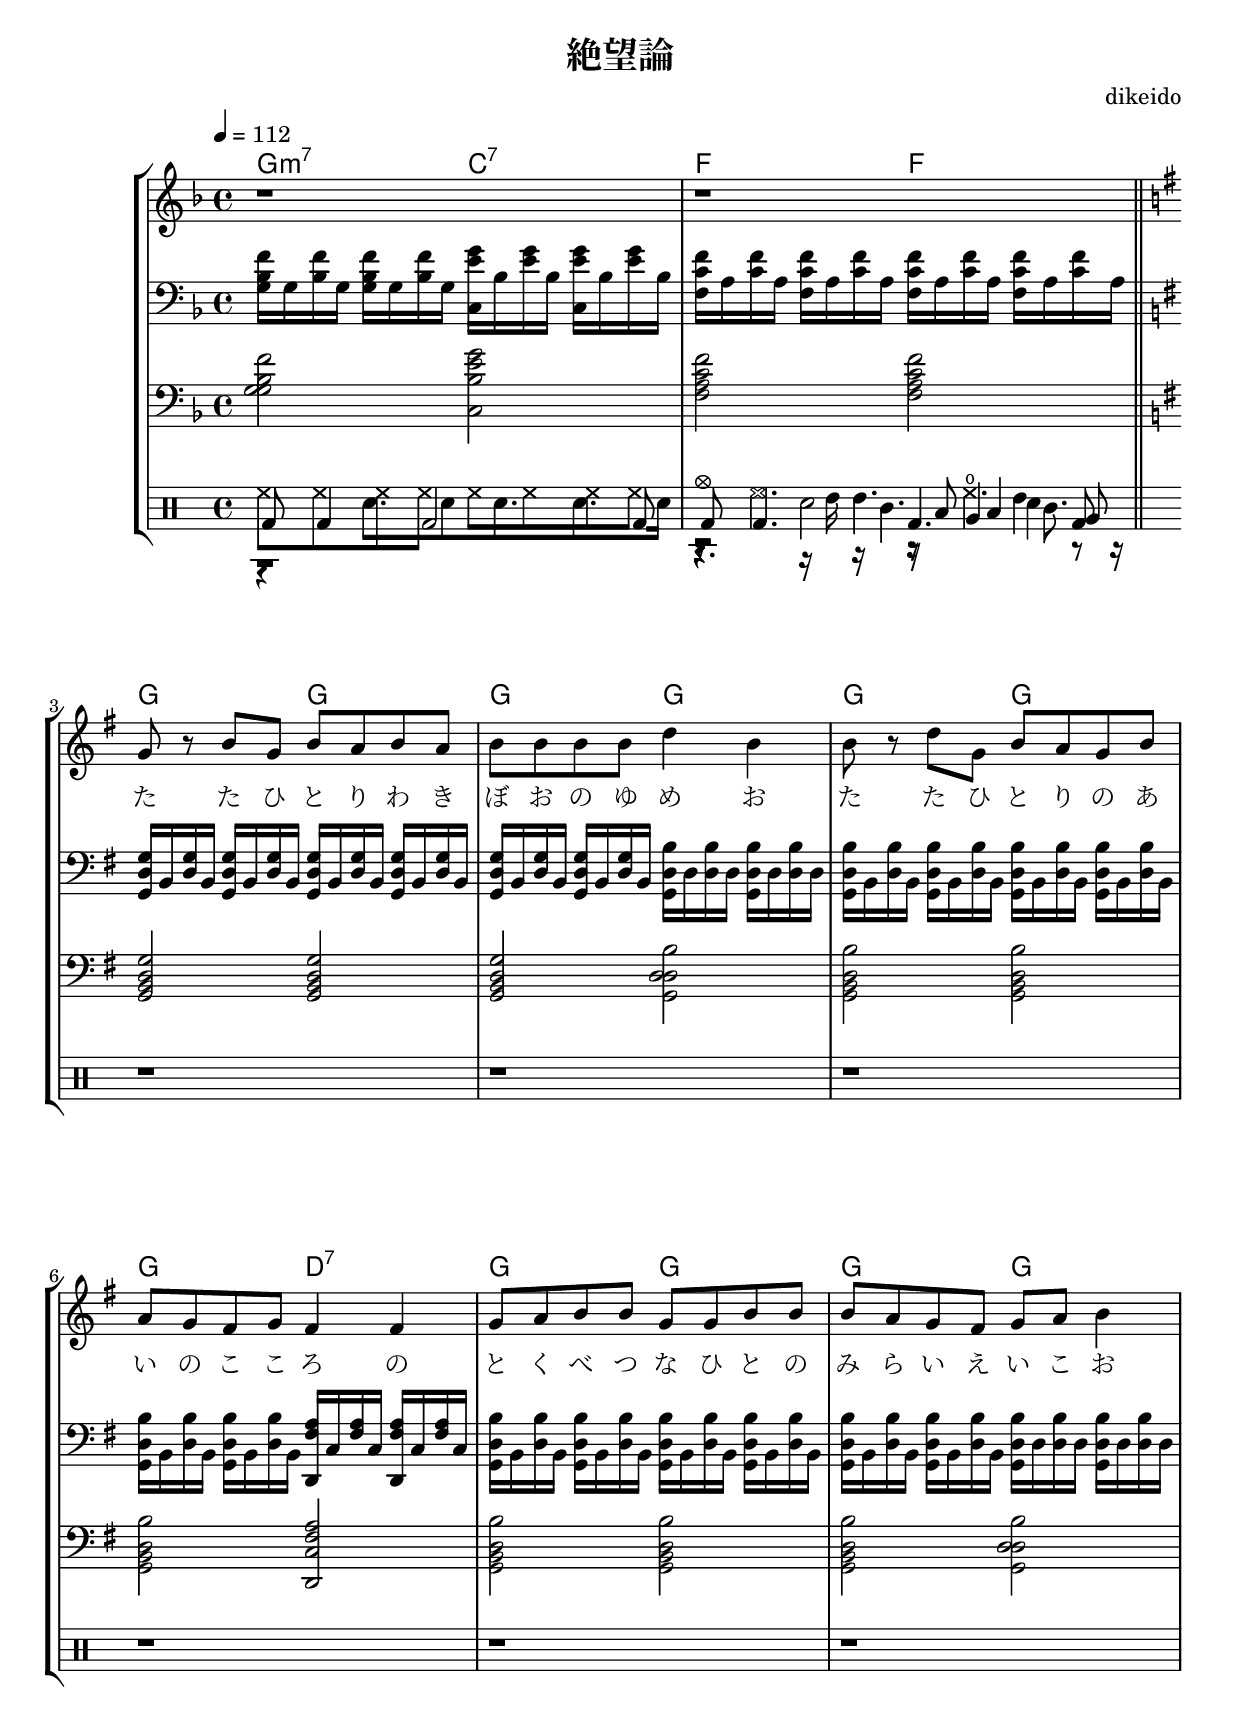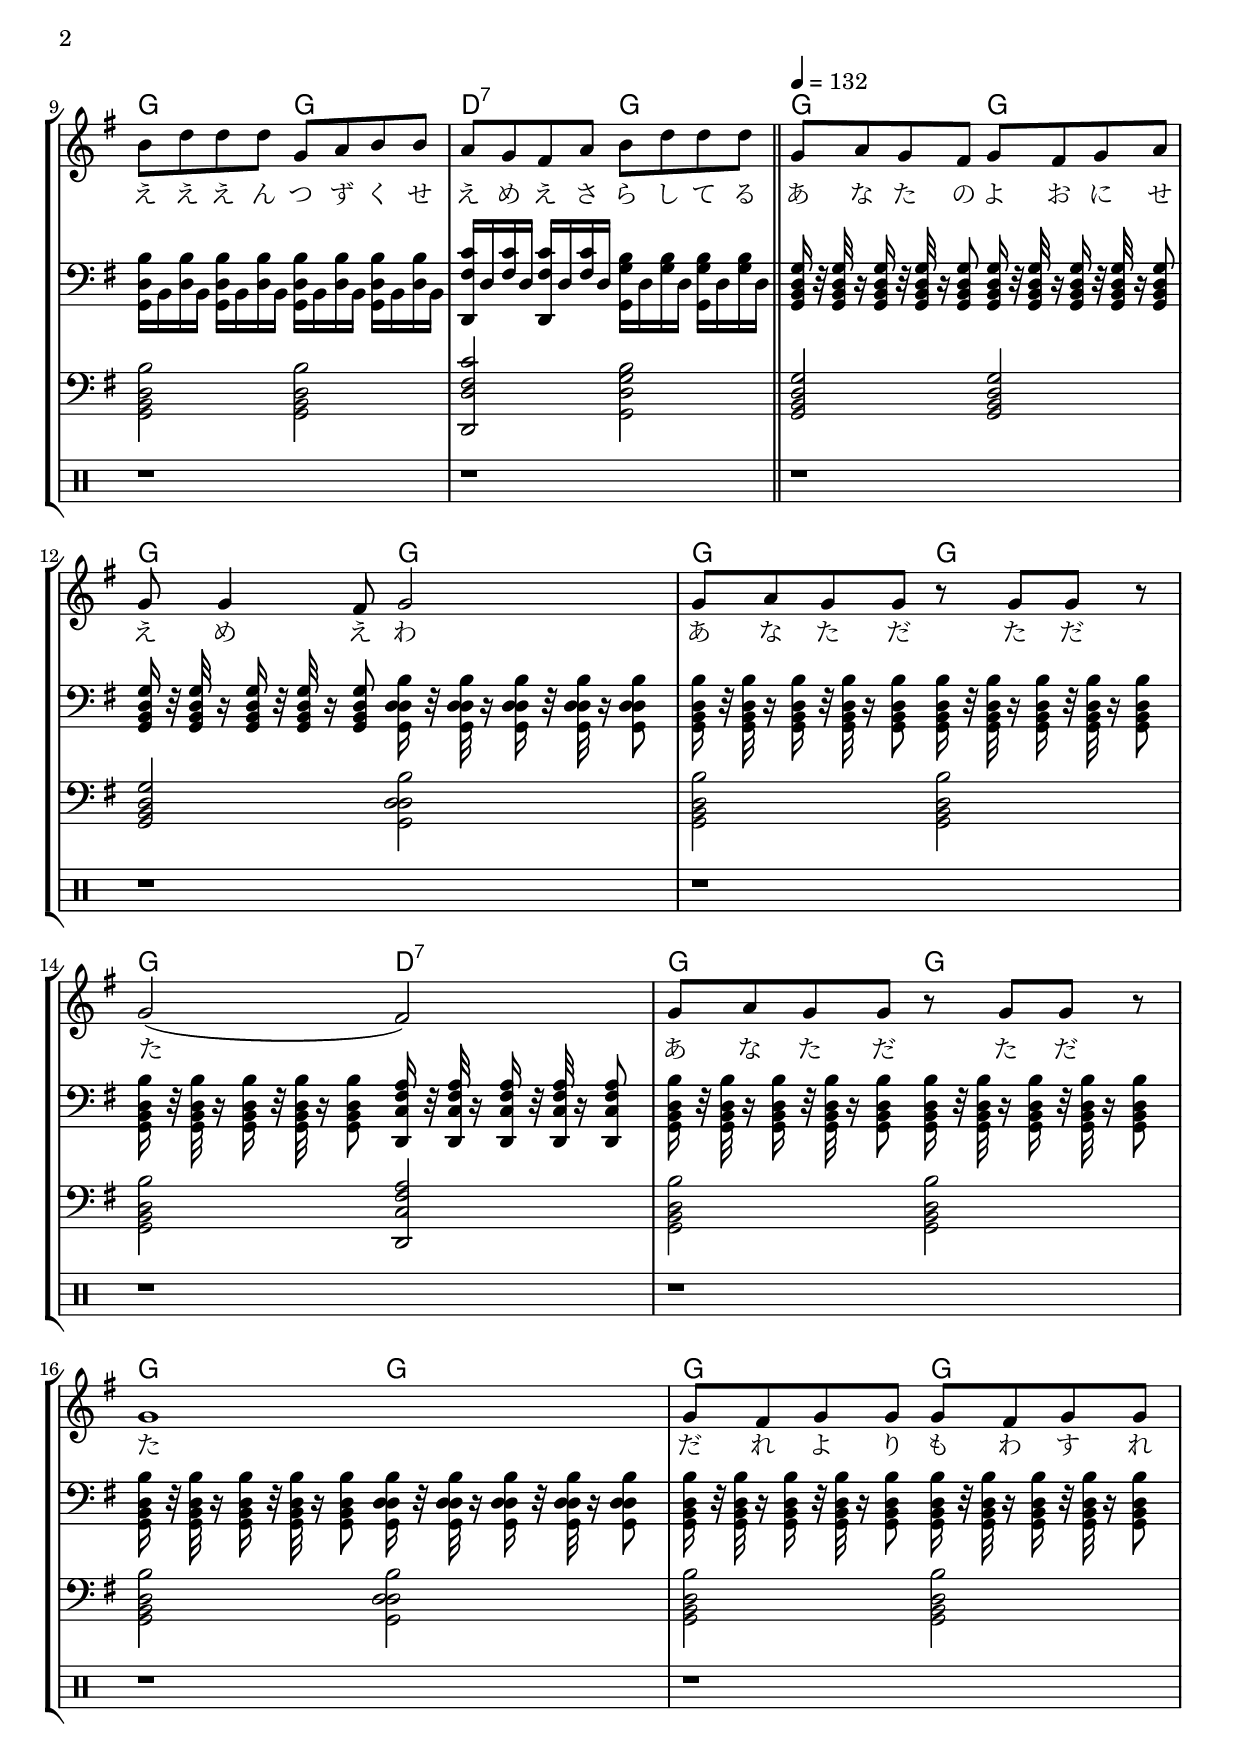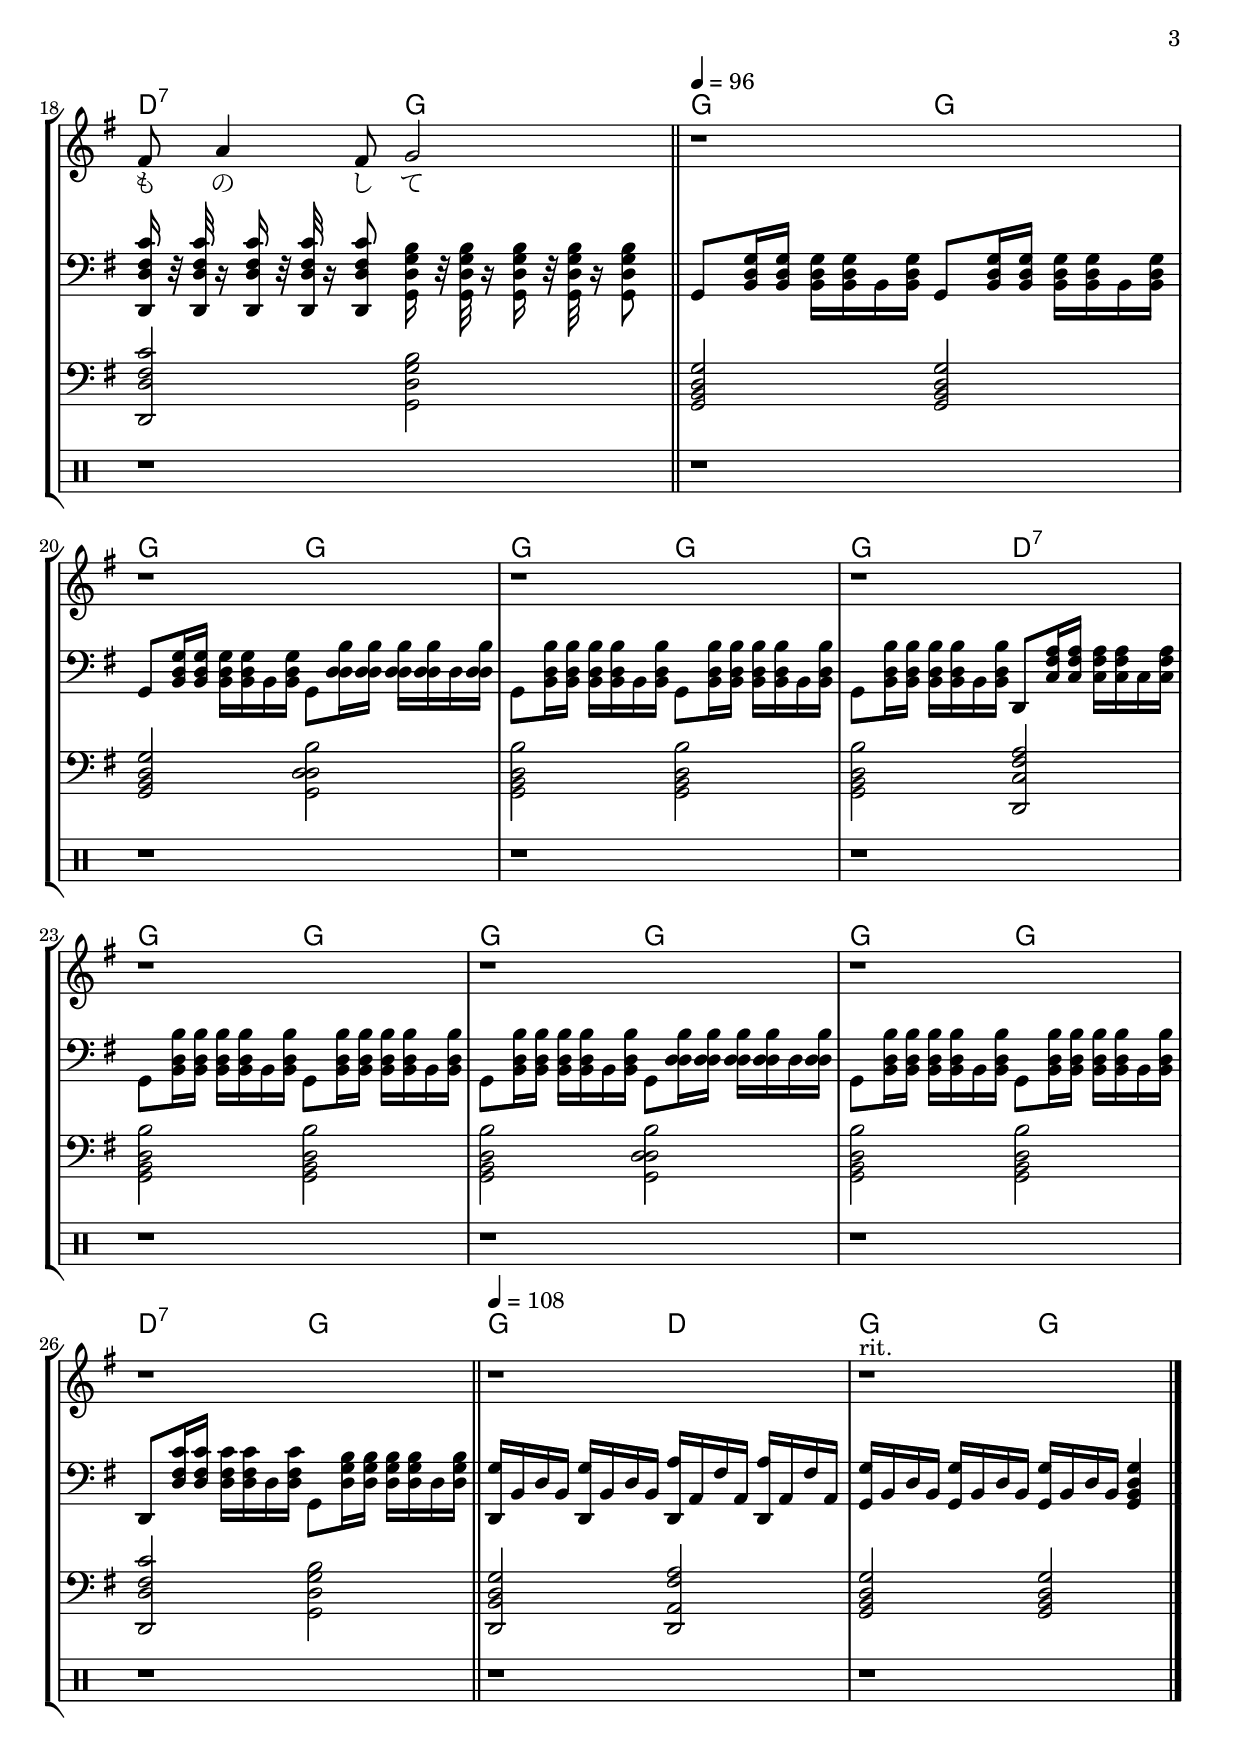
\version "2.12.1"

\header {
	title = \markup {絶望論}
	composer = \markup \center-column {dikeido}
}

harmony = \chordmode {
	g2:min7 c:7 f f 

	g g g g g g g d:7 g g g g g g d:7 g 

	g g g g g g g d:7 g g g g g g d:7 g 

	g g g g g g g d:7 g g g g g g d:7 g 

	g d g g 
}

melody = {
	\key f \major
	\tempo 4 = 112
	r1 | r1   
	\set Staff.midiInstrument = #"mmi0.38"
		\key g \major
 g'8  r8  b'8  g'8  b'8  a'8  b'8  a'8 
	b'8  b'8  b'8  b'8  d''4  b'4 
	b'8  r8  d''8  g'8  b'8  a'8  g'8  b'8 
	a'8  g'8  fis'8  g'8  fis'4  fis'4 
	g'8  a'8  b'8  b'8  g'8  g'8  b'8  b'8 
	b'8  a'8  g'8  fis'8  g'8  a'8  b'4 
	b'8  d''8  d''8  d''8  g'8  a'8  b'8  b'8 
	a'8  g'8  fis'8  a'8  b'8  d''8  d''8  d''8
	\set Staff.midiInstrument = #"fss0.5"
		\tempo 4 = 132
 g'8  a'8  g'8  fis'8  g'8  fis'8  g'8  a'8 
	g'8  g'4  fis'8  g'2 
	g'8  a'8  g'8  g'8  r8  g'8  g'8  r8 
	g'2  (fis'2) 
	g'8  a'8  g'8  g'8  r8  g'8  g'8  r8 
	g'1 
	g'8  fis'8  g'8  g'8  g'8  fis'8  g'8  g'8 
	fis'8  a'4  fis'8  g'2
	\tempo 4 = 96
	r1 | r1 | r1 | r1 | r1 | r1 | r1 | r1   
	\tempo 4 = 108
	r1 | r1^"rit." \bar "|."
}

words = \lyricmode {
	
	た  た  ひ  と  り  わ  き  ぼ  お  の  ゆ  め  お  た  た  ひ  と  り  の  あ  い  の  こ  こ  ろ  の  と  く  べ  つ  な  ひ  と  の  み  ら  い  え  い  こ  お  え  え  え  ん  つ  ず  く  せ  え  め  え  さ  ら  し  て  る  
	あ  な  た  の  よ  お  に  せ  え  め  え  わ  あ  な  た  だ  た  だ  た  あ  な  た  だ  た  だ  た  だ  れ  よ  り  も  わ  す  れ  も  の  し  て  
	
	
}

tempochange = {
	\tempo 4 = 112
	r1 | r1 \bar "||"
	\tempo 4 = 112
	r1 | r1 | r1 | r1 | r1 | r1 | r1 | r1 \bar "||"
	\tempo 4 = 132
	r1 | r1 | r1 | r1 | r1 | r1 | r1 | r1 \bar "||"
	\tempo 4 = 96
	r1 | r1 | r1 | r1 | r1 | r1 | r1 | r1 \bar "||"
	\tempo 4 = 108
	r1 | \tempo 4 = 81 r2 \tempo 4 = 72 r2 \bar "|."
}

mainacc = {
	\clef bass
	\set Staff.midiInstrument = #"Shamisen"
	\key f \major
	\tempo 4 = 112
	<g bes f'>16 g16 <bes f'>16 g16   <g bes f'>16 g16 <bes f'>16 g16
	<c e' g'>16 bes16 <e' g'>16 bes16   <c e' g'>16 bes16 <e' g'>16 bes16
	<f c' f'>16 a16 <c' f'>16 a16   <f c' f'>16 a16 <c' f'>16 a16
	<f c' f'>16 a16 <c' f'>16 a16   <f c' f'>16 a16 <c' f'>16 a16
	\bar "||"

	\set Staff.midiInstrument = #"Electric Piano2"
	\key g \major
	<g, d g>16 b,16 <d g>16 b,16   <g, d g>16 b,16 <d g>16 b,16
	<g, d g>16 b,16 <d g>16 b,16   <g, d g>16 b,16 <d g>16 b,16
	<g, d g>16 b,16 <d g>16 b,16   <g, d g>16 b,16 <d g>16 b,16
	<g, d b>16 d16 <d b>16 d16   <g, d b>16 d16 <d b>16 d16
	<g, d b>16 b,16 <d b>16 b,16   <g, d b>16 b,16 <d b>16 b,16
	<g, d b>16 b,16 <d b>16 b,16   <g, d b>16 b,16 <d b>16 b,16
	<g, d b>16 b,16 <d b>16 b,16   <g, d b>16 b,16 <d b>16 b,16
	<d, fis a>16 c16 <fis a>16 c16   <d, fis a>16 c16 <fis a>16 c16
	<g, d b>16 b,16 <d b>16 b,16   <g, d b>16 b,16 <d b>16 b,16
	<g, d b>16 b,16 <d b>16 b,16   <g, d b>16 b,16 <d b>16 b,16
	<g, d b>16 b,16 <d b>16 b,16   <g, d b>16 b,16 <d b>16 b,16
	<g, d b>16 d16 <d b>16 d16   <g, d b>16 d16 <d b>16 d16
	<g, d b>16 b,16 <d b>16 b,16   <g, d b>16 b,16 <d b>16 b,16
	<g, d b>16 b,16 <d b>16 b,16   <g, d b>16 b,16 <d b>16 b,16
	<d, fis c'>16 d16 <fis c'>16 d16   <d, fis c'>16 d16 <fis c'>16 d16
	<g, g b>16 d16 <g b>16 d16   <g, g b>16 d16 <g b>16 d16
	\bar "||"

	\set Staff.midiInstrument = #"Overdriven Guitar"
	\tempo 4 = 132
	<g, b, d g>16 r32 <g, b, d g>32 r16     <g, b, d g>16 r32 <g, b, d g>32 r16     <g, b, d g>8
	<g, b, d g>16 r32 <g, b, d g>32 r16     <g, b, d g>16 r32 <g, b, d g>32 r16     <g, b, d g>8
	<g, b, d g>16 r32 <g, b, d g>32 r16     <g, b, d g>16 r32 <g, b, d g>32 r16     <g, b, d g>8
	<g, d d b>16 r32 <g, d d b>32 r16     <g, d d b>16 r32 <g, d d b>32 r16     <g, d d b>8
	<g, b, d b>16 r32 <g, b, d b>32 r16     <g, b, d b>16 r32 <g, b, d b>32 r16     <g, b, d b>8
	<g, b, d b>16 r32 <g, b, d b>32 r16     <g, b, d b>16 r32 <g, b, d b>32 r16     <g, b, d b>8
	<g, b, d b>16 r32 <g, b, d b>32 r16     <g, b, d b>16 r32 <g, b, d b>32 r16     <g, b, d b>8
	<d, c fis a>16 r32 <d, c fis a>32 r16     <d, c fis a>16 r32 <d, c fis a>32 r16     <d, c fis a>8
	<g, b, d b>16 r32 <g, b, d b>32 r16     <g, b, d b>16 r32 <g, b, d b>32 r16     <g, b, d b>8
	<g, b, d b>16 r32 <g, b, d b>32 r16     <g, b, d b>16 r32 <g, b, d b>32 r16     <g, b, d b>8
	<g, b, d b>16 r32 <g, b, d b>32 r16     <g, b, d b>16 r32 <g, b, d b>32 r16     <g, b, d b>8
	<g, d d b>16 r32 <g, d d b>32 r16     <g, d d b>16 r32 <g, d d b>32 r16     <g, d d b>8
	<g, b, d b>16 r32 <g, b, d b>32 r16     <g, b, d b>16 r32 <g, b, d b>32 r16     <g, b, d b>8
	<g, b, d b>16 r32 <g, b, d b>32 r16     <g, b, d b>16 r32 <g, b, d b>32 r16     <g, b, d b>8
	<d, d fis c'>16 r32 <d, d fis c'>32 r16     <d, d fis c'>16 r32 <d, d fis c'>32 r16     <d, d fis c'>8
	<g, d g b>16 r32 <g, d g b>32 r16     <g, d g b>16 r32 <g, d g b>32 r16     <g, d g b>8
	\bar "||"

	\set Staff.midiInstrument = #"Music box"
	\tempo 4 = 96
	g,8 <b, d g>16 <b, d g>16   <b, d g>16 <b, d g>16   b,16 <b, d g>16
	g,8 <b, d g>16 <b, d g>16   <b, d g>16 <b, d g>16   b,16 <b, d g>16
	g,8 <b, d g>16 <b, d g>16   <b, d g>16 <b, d g>16   b,16 <b, d g>16
	g,8 <d d b>16 <d d b>16   <d d b>16 <d d b>16   d16 <d d b>16
	g,8 <b, d b>16 <b, d b>16   <b, d b>16 <b, d b>16   b,16 <b, d b>16
	g,8 <b, d b>16 <b, d b>16   <b, d b>16 <b, d b>16   b,16 <b, d b>16
	g,8 <b, d b>16 <b, d b>16   <b, d b>16 <b, d b>16   b,16 <b, d b>16
	d,8 <c fis a>16 <c fis a>16   <c fis a>16 <c fis a>16   c16 <c fis a>16
	g,8 <b, d b>16 <b, d b>16   <b, d b>16 <b, d b>16   b,16 <b, d b>16
	g,8 <b, d b>16 <b, d b>16   <b, d b>16 <b, d b>16   b,16 <b, d b>16
	g,8 <b, d b>16 <b, d b>16   <b, d b>16 <b, d b>16   b,16 <b, d b>16
	g,8 <d d b>16 <d d b>16   <d d b>16 <d d b>16   d16 <d d b>16
	g,8 <b, d b>16 <b, d b>16   <b, d b>16 <b, d b>16   b,16 <b, d b>16
	g,8 <b, d b>16 <b, d b>16   <b, d b>16 <b, d b>16   b,16 <b, d b>16
	d,8 <d fis c'>16 <d fis c'>16   <d fis c'>16 <d fis c'>16   d16 <d fis c'>16
	g,8 <d g b>16 <d g b>16   <d g b>16 <d g b>16   d16 <d g b>16
	\bar "||"

	\set Staff.midiInstrument = #"orchestral strings"
	\tempo 4 = 108
	<d, g>16 b, d b, <d, g> b, d b,
	<d, a>16 a, fis a, <d, a> a, fis a,
	<g, g>16 b, d b, <g, g> b, d b,
	<g, g>16 b, d b, <g, b, d g>4
	\bar "|."
}

subacc = {
	\clef bass
	\set Staff.midiInstrument = #"Pad 6 (metallic)"
	\key f \major
	\tempo 4 = 112
	<g g bes f'>2
	<c bes e' g'>2
	<f a c' f'>2
	<f a c' f'>2
	\bar "||"

	\set Staff.midiInstrument = #"Pad 6 (metallic)"
	\key g \major
	<g, b, d g>2
	<g, b, d g>2
	<g, b, d g>2
	<g, d d b>2
	<g, b, d b>2
	<g, b, d b>2
	<g, b, d b>2
	<d, c fis a>2
	<g, b, d b>2
	<g, b, d b>2
	<g, b, d b>2
	<g, d d b>2
	<g, b, d b>2
	<g, b, d b>2
	<d, d fis c'>2
	<g, d g b>2
	\bar "||"

	\set Staff.midiInstrument = #"Koto"
	\tempo 4 = 132
	<g, b, d g>2
	<g, b, d g>2
	<g, b, d g>2
	<g, d d b>2
	<g, b, d b>2
	<g, b, d b>2
	<g, b, d b>2
	<d, c fis a>2
	<g, b, d b>2
	<g, b, d b>2
	<g, b, d b>2
	<g, d d b>2
	<g, b, d b>2
	<g, b, d b>2
	<d, d fis c'>2
	<g, d g b>2
	\bar "||"

	\set Staff.midiInstrument = #"Pad 6 (metallic)"
	\tempo 4 = 96
	<g, b, d g>2
	<g, b, d g>2
	<g, b, d g>2
	<g, d d b>2
	<g, b, d b>2
	<g, b, d b>2
	<g, b, d b>2
	<d, c fis a>2
	<g, b, d b>2
	<g, b, d b>2
	<g, b, d b>2
	<g, d d b>2
	<g, b, d b>2
	<g, b, d b>2
	<d, d fis c'>2
	<g, d g b>2
	\bar "||"

	\set Staff.midiInstrument = #"Shamisen"
	\tempo 4 = 108
	<d, b, d g>2
	<d, a, fis a>2
	<g, b, d g>2
	<g, b, d g>2
	\bar "|."
}

percA = {
	\drummode {
	hh8 hh8 hh8 hh8 hh8 hh8 hh8 hh8  |r8 hh2. r8  \bar "||"
	r1 |r1 |r1 |r1 |r1 |r1 |r1 |r1 \bar "||"
	r1 |r1 |r1 |r1 |r1 |r1 |r1 |r1 \bar "||"
	r1 |r1 |r1 |r1 |r1 |r1 |r1 |r1 \bar "||"
	r1 |r1 \bar "|."
	}
}

percB = {
	\drummode {
	r4 sn8. sn8 sn8. sn8. sn16  |r4 sn2 sn4  \bar "||"
	r1 |r1 |r1 |r1 |r1 |r1 |r1 |r1 \bar "||"
	r1 |r1 |r1 |r1 |r1 |r1 |r1 |r1 \bar "||"
	r1 |r1 |r1 |r1 |r1 |r1 |r1 |r1 \bar "||"
	r1 |r1 \bar "|."
	}
}

percC = {
	\drummode {
	bd8 bd4 bd2 bd8  |bd8 bd4. bd4. bd8  \bar "||"
	r1 |r1 |r1 |r1 |r1 |r1 |r1 |r1 \bar "||"
	r1 |r1 |r1 |r1 |r1 |r1 |r1 |r1 \bar "||"
	r1 |r1 |r1 |r1 |r1 |r1 |r1 |r1 \bar "||"
	r1 |r1 \bar "|."
	}
}

percD = {
	\drummode {
	r1  |r2 r8 hho4.  \bar "||"
	r1 |r1 |r1 |r1 |r1 |r1 |r1 |r1 \bar "||"
	r1 |r1 |r1 |r1 |r1 |r1 |r1 |r1 \bar "||"
	r1 |r1 |r1 |r1 |r1 |r1 |r1 |r1 \bar "||"
	r1 |r1 \bar "|."
	}
}

percE = {
	\drummode {
	r1 |cymc1  \bar "||"
	r1 |r1 |r1 |r1 |r1 |r1 |r1 |r1 \bar "||"
	r1 |r1 |r1 |r1 |r1 |r1 |r1 |r1 \bar "||"
	r1 |r1 |r1 |r1 |r1 |r1 |r1 |r1 \bar "||"
	r1 |r1 \bar "|."
	}
}

percF = {
	\drummode {
	r1 |r4 r16 tommh16 tommh4. tommh4  \bar "||"
	r1 | r1 | r1 | r1 | r1 | r1 | r1 | r1 \bar "||"
	r1 | r1 | r1 | r1 | r1 | r1 | r1 | r1 \bar "||"
	r1 | r1 | r1 | r1 | r1 | r1 | r1 | r1 \bar "||"
	r1 | r1 \bar "|."
	}
}

percG = {
	\drummode {
	r1 |r4. r16 tomml4. tomml8.  \bar "||"
	r1 | r1 | r1 | r1 | r1 | r1 | r1 | r1 \bar "||"
	r1 | r1 | r1 | r1 | r1 | r1 | r1 | r1 \bar "||"
	r1 | r1 | r1 | r1 | r1 | r1 | r1 | r1 \bar "||"
	r1 | r1 \bar "|."
	}
}

percH = {
	\drummode {
	r1 |r2 r16 toml8 toml4 r16  \bar "||"
	r1 | r1 | r1 | r1 | r1 | r1 | r1 | r1 \bar "||"
	r1 | r1 | r1 | r1 | r1 | r1 | r1 | r1 \bar "||"
	r1 | r1 | r1 | r1 | r1 | r1 | r1 | r1 \bar "||"
	r1 | r1 \bar "|."
	}
}

percI = {
	\drummode {
	r1 |r2 r8 tomfh4 tomfh8  \bar "||"
	r1 | r1 | r1 | r1 | r1 | r1 | r1 | r1 \bar "||"
	r1 | r1 | r1 | r1 | r1 | r1 | r1 | r1 \bar "||"
	r1 | r1 | r1 | r1 | r1 | r1 | r1 | r1 \bar "||"
	r1 | r1 \bar "|."
	}
}

\score {
	<<
		\new StaffGroup <<
			\new ChordNames {\harmony}
			\new Voice = "melody" {\melody}
			\new Lyrics \lyricsto "melody" \words
			\new Staff = "mainacc" {\mainacc}
			\new Staff = "subacc" {\subacc}
			\new DrumStaff <<
				\new DrumVoice {\percA}
				\new DrumVoice {\percB}
				\new DrumVoice {\percC}
				\new DrumVoice {\percD}
				\new DrumVoice {\percE}
				\new DrumVoice {\percF}
				\new DrumVoice {\percG}
				\new DrumVoice {\percH}
				\new DrumVoice {\percI}
			>>
		>>
	>>
	\layout { }
}
